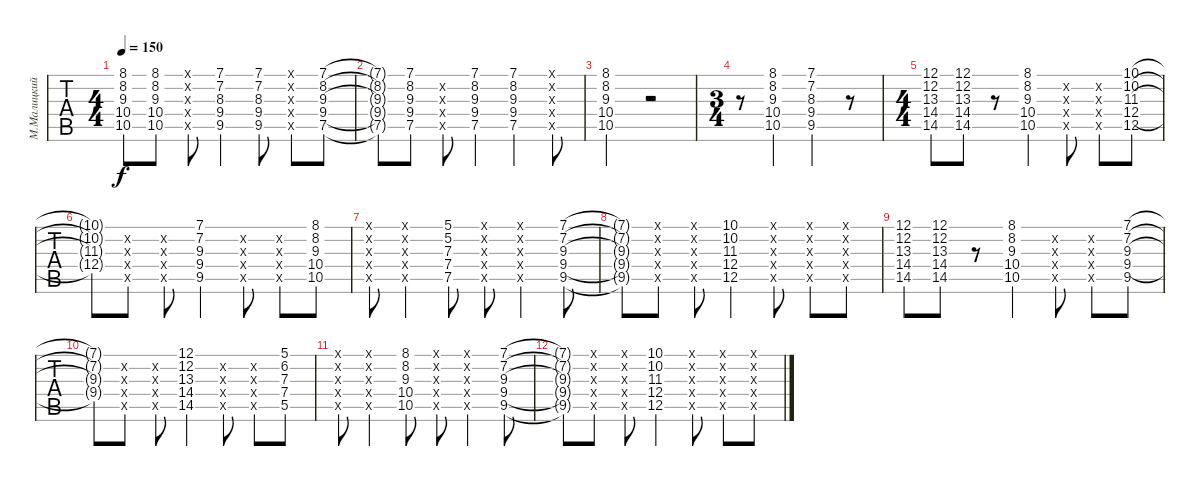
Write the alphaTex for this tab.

\track ("М.Малицкий" "М.Малицкий") {instrument electricguitarclean}
\staff {tabs}
\tuning (D4 A3 F3 C3 G2 D2) {hide}
\ts (4 4)
\tempo 150
\clef g2
\ks c
(8.1 8.2 9.3 10.4 10.5).8{dy f} (8.1 8.2 9.3 10.4 10.5).8 (7.1{x} 7.2{x} 8.3{x} 9.4{x} 9.5{x}).8 (7.1 7.2 8.3 9.4 9.5).4 (7.1 7.2 8.3 9.4 9.5).8 (0.1{x} 0.2{x} 0.3{x} 0.4{x} 0.5{x}).8 (7.1 8.2 9.3 9.4 7.5).8 |
(7.1{t} 8.2{t} 9.3{t} 9.4{t} 7.5{t}).8 (7.1 8.2 9.3 9.4 7.5).8 (0.2{x} 0.3{x} 0.4{x} 0.5{x}).8 (7.1 8.2 9.3 9.4 7.5).4 (7.1 8.2 9.3 9.4 7.5).4 (0.1{x} 0.2{x} 0.3{x} 0.4{x} 0.5{x}).8 |
(8.1 8.2 9.3 10.4 10.5).2 r.2 |
\ts (3 4)
r.8 (8.1 8.2 9.3 10.4 10.5).4 (7.1 7.2 8.3 9.4 9.5).4 r.8 |
\ts (4 4)
(12.1 12.2 13.3 14.4 14.5).8 (12.1 12.2 13.3 14.4 14.5).8 r.8 (8.1 8.2 9.3 10.4 10.5).4 (0.2{x} 0.3{x} 0.4{x} 0.5{x}).8 (0.2{x} 0.3{x} 0.4{x} 0.5{x}).8 (10.1 10.2 11.3 12.4 12.5).8 |
(10.1{t} 10.2{t} 11.3{t} 12.4{t}).8 (0.2{x} 0.3{x} 0.4{x} 0.5{x}).8 (0.2{x} 0.3{x} 0.4{x} 0.5{x}).8 (7.1 7.2 9.3 9.4 9.5).4 (0.2{x} 0.3{x} 0.4{x} 0.5{x}).8 (0.2{x} 0.3{x} 0.4{x} 0.5{x}).8 (8.1 8.2 9.3 10.4 10.5).8 |
(0.1{x} 0.2{x} 0.3{x} 0.4{x} 0.5{x}).8 (0.1{x} 0.2{x} 0.3{x} 0.4{x} 0.5{x}).4 (5.1 5.2 7.3 7.4 7.5).8 (0.1{x} 0.2{x} 0.3{x} 0.4{x} 0.5{x}).8 (0.1{x} 0.2{x} 0.3{x} 0.4{x} 0.5{x}).4 (7.1 7.2 9.3 9.4 9.5).8 |
(7.1{t} 7.2{t} 9.3{t} 9.4{t} 9.5{t}).8 (0.1{x} 0.2{x} 0.3{x} 0.4{x} 0.5{x}).8 (0.1{x} 0.2{x} 0.3{x} 0.4{x} 0.5{x}).8 (10.1 10.2 11.3 12.4 12.5).4 (0.1{x} 0.2{x} 0.3{x} 0.4{x} 0.5{x}).8 (0.1{x} 0.2{x} 0.3{x} 0.4{x} 0.5{x}).8 (0.1{x} 0.2{x} 0.3{x} 0.4{x} 0.5{x}).8 |
(12.1 12.2 13.3 14.4 14.5).8 (12.1 12.2 13.3 14.4 14.5).8 r.8 (8.1 8.2 9.3 10.4 10.5).4 (0.2{x} 0.3{x} 0.4{x} 0.5{x}).8 (0.2{x} 0.3{x} 0.4{x} 0.5{x}).8 (7.1 7.2 9.3 9.4 9.5).8 |
(7.1{t} 7.2{t} 9.3{t} 9.4{t}).8 (0.2{x} 0.3{x} 0.4{x} 0.5{x}).8 (0.2{x} 0.3{x} 0.4{x} 0.5{x}).8 (12.1 12.2 13.3 14.4 14.5).4 (0.2{x} 0.3{x} 0.4{x} 0.5{x}).8 (0.2{x} 0.3{x} 0.4{x} 0.5{x}).8 (5.1 6.2 7.3 7.4 5.5).8 |
(0.1{x} 0.2{x} 0.3{x} 0.4{x} 0.5{x}).8 (0.1{x} 0.2{x} 0.3{x} 0.4{x} 0.5{x}).4 (8.1 8.2 9.3 10.4 10.5).8 (0.1{x} 0.2{x} 0.3{x} 0.4{x} 0.5{x}).8 (0.1{x} 0.2{x} 0.3{x} 0.4{x} 0.5{x}).4 (7.1 7.2 9.3 9.4 9.5).8 |
(7.1{t} 7.2{t} 9.3{t} 9.4{t} 9.5{t}).8 (0.1{x} 0.2{x} 0.3{x} 0.4{x} 0.5{x}).8 (0.1{x} 0.2{x} 0.3{x} 0.4{x} 0.5{x}).8 (10.1 10.2 11.3 12.4 12.5).4 (0.1{x} 0.2{x} 0.3{x} 0.4{x} 0.5{x}).8 (0.1{x} 0.2{x} 0.3{x} 0.4{x} 0.5{x}).8 (0.1{x} 0.2{x} 0.3{x} 0.4{x} 0.5{x}).8
